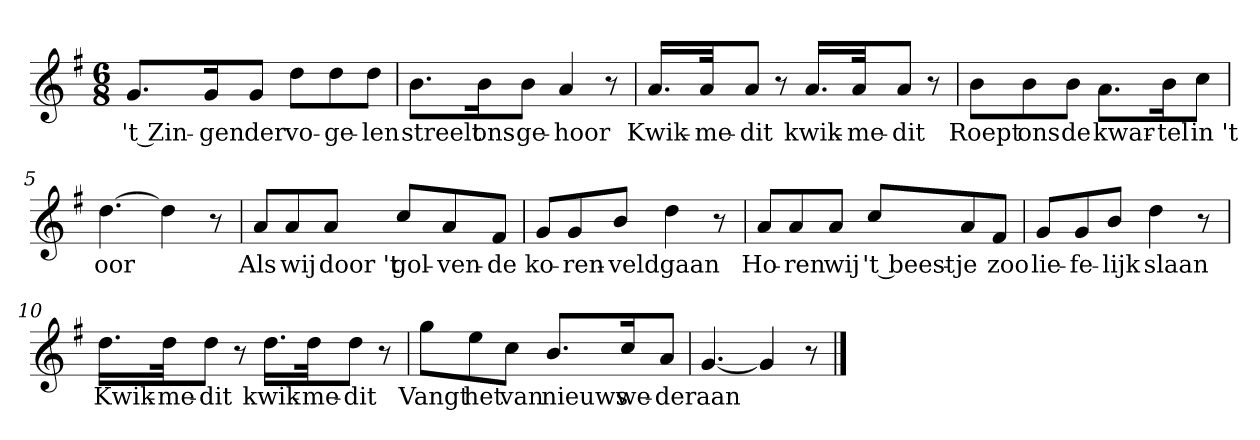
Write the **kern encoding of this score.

**kern	**text
*part1	*part1
*staff1	*staff1
*clefG2	*
*k[f#]	*
*G:	*
*M6/8	*
*MM104	*
=1	=1
8.g/L	't Zin-
16g/K	-gen
8g/J	der
8dd\L	vo-
8dd\	-ge-
8dd\J	-len
=2	=2
8.b\L	streelt
16b\K	ons
8b\J	ge-
4a	-hoor
8r	.
=3	=3
16.a/LL	Kwik-
32a/Jk	-me-
8a/J	-dit
8r	.
16.a/LL	kwik-
32a/Jk	-me-
8a/J	-dit
8r	.
=4	=4
8b\L	Roept
8b\	ons
8b\J	de
8.a\L	kwar-
16b\K	-tel
8cc\J	in 't
=5	=5
[4.dd	oor
4dd]	.
8r	.
=6	=6
8a/L	Als
8a/	wij
8a/J	door 't
8cc/L	gol-
8a/	-ven-
8f#/J	-de
=7	=7
8g/L	ko-
8g/	-ren-
8b/J	-veld
4dd	gaan
8r	.
=8	=8
8a/L	Ho-
8a/	-ren
8a/J	wij
8cc/L	't beest-
8a/	-je
8f#/J	zoo
=9	=9
8g/L	lie-
8g/	-fe-
8b/J	-lijk
4dd	slaan
8r	.
=10	=10
16.dd\LL	Kwik-
32dd\Jk	-me-
8dd\J	-dit
8r	.
16.dd\LL	kwik-
32dd\Jk	-me-
8dd\J	-dit
8r	.
=11	=11
8gg\L	Vangt
8ee\	het
8cc\J	van
8.b/L	nieuws
16cc/K	we-
8a/J	-der
=12	=12
[4.g	aan
4g]	.
8r	.
==	==
*-	*-
